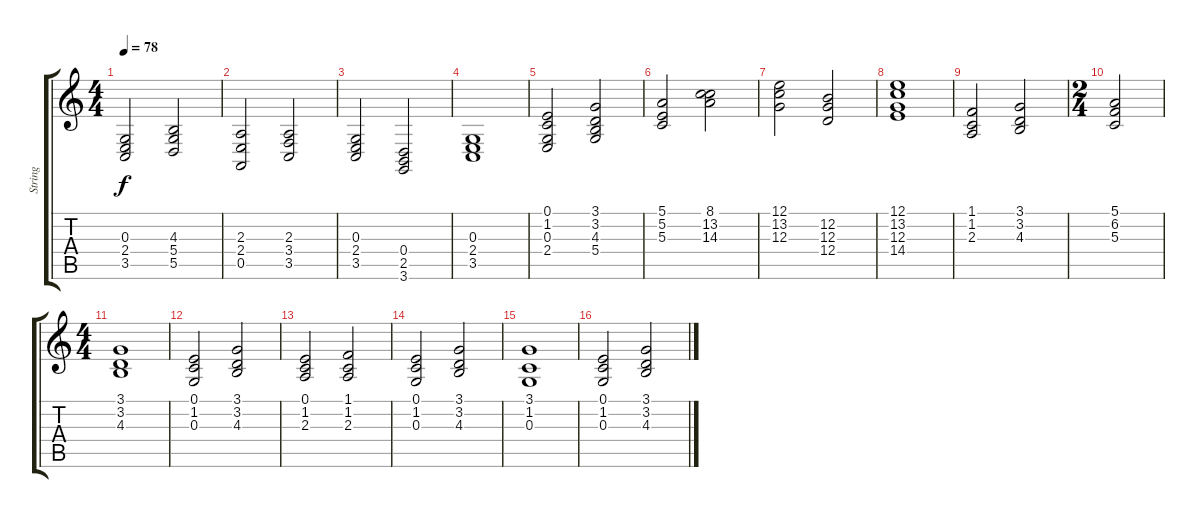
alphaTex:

\track ("String" "String") {instrument stringensemble2}
\staff {score tabs}
\tuning (E4 B3 G3 D3 A2 E2) {hide}
\ts (4 4)
\tempo 78
\clef g2
\ks c
(0.3 2.4 3.5).2{dy f} (4.3 5.4 5.5).2 |
(2.3 2.4 0.5).2 (2.3 3.4 3.5).2 |
(0.3 2.4 3.5).2 (0.4 2.5 3.6).2 |
(0.3 2.4 3.5).1 |
(0.1 1.2 0.3 2.4).2 (3.1 3.2 4.3 5.4).2 |
(5.1 5.2 5.3).2 (8.1 13.2 14.3).2 |
(12.1 13.2 12.3).2 (12.2 12.3 12.4).2 |
(12.1 13.2 12.3 14.4).1 |
(1.1 1.2 2.3).2 (3.1 3.2 4.3).2 |
\ts (2 4)
(5.1 6.2 5.3).2 |
\ts (4 4)
(3.1 3.2 4.3).1 |
(0.1 1.2 0.3).2 (3.1 3.2 4.3).2 |
(0.1 1.2 2.3).2 (1.1 1.2 2.3).2 |
(0.1 1.2 0.3).2 (3.1 3.2 4.3).2 |
(3.1 1.2 0.3).1 |
(0.1 1.2 0.3).2 (3.1 3.2 4.3).2
